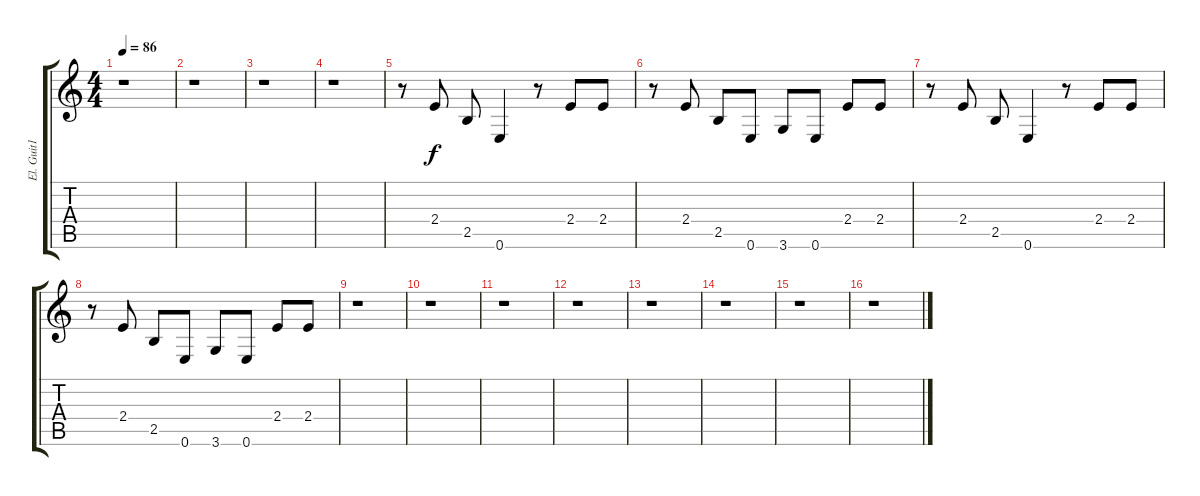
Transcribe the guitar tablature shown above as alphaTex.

\track ("El. Guit1" "El. Guit1") {instrument electricguitarmuted}
\staff {score tabs}
\tuning (E4 B3 G3 D3 A2 E2) {hide}
\ts (4 4)
\tempo 86
\clef g2
\ks c
r.1{dy f instrument electricguitarmuted} |
r.1 |
r.1 |
r.1 |
r.8 2.4.8 2.5.8 0.6.4 r.8 2.4.8 2.4.8 |
r.8 2.4.8 2.5.8 0.6.8 3.6.8 0.6.8 2.4.8 2.4.8 |
r.8 2.4.8 2.5.8 0.6.4 r.8 2.4.8 2.4.8 |
r.8 2.4.8 2.5.8 0.6.8 3.6.8 0.6.8 2.4.8 2.4.8 |
r.1 |
r.1 |
r.1 |
r.1 |
r.1 |
r.1 |
r.1 |
r.1
